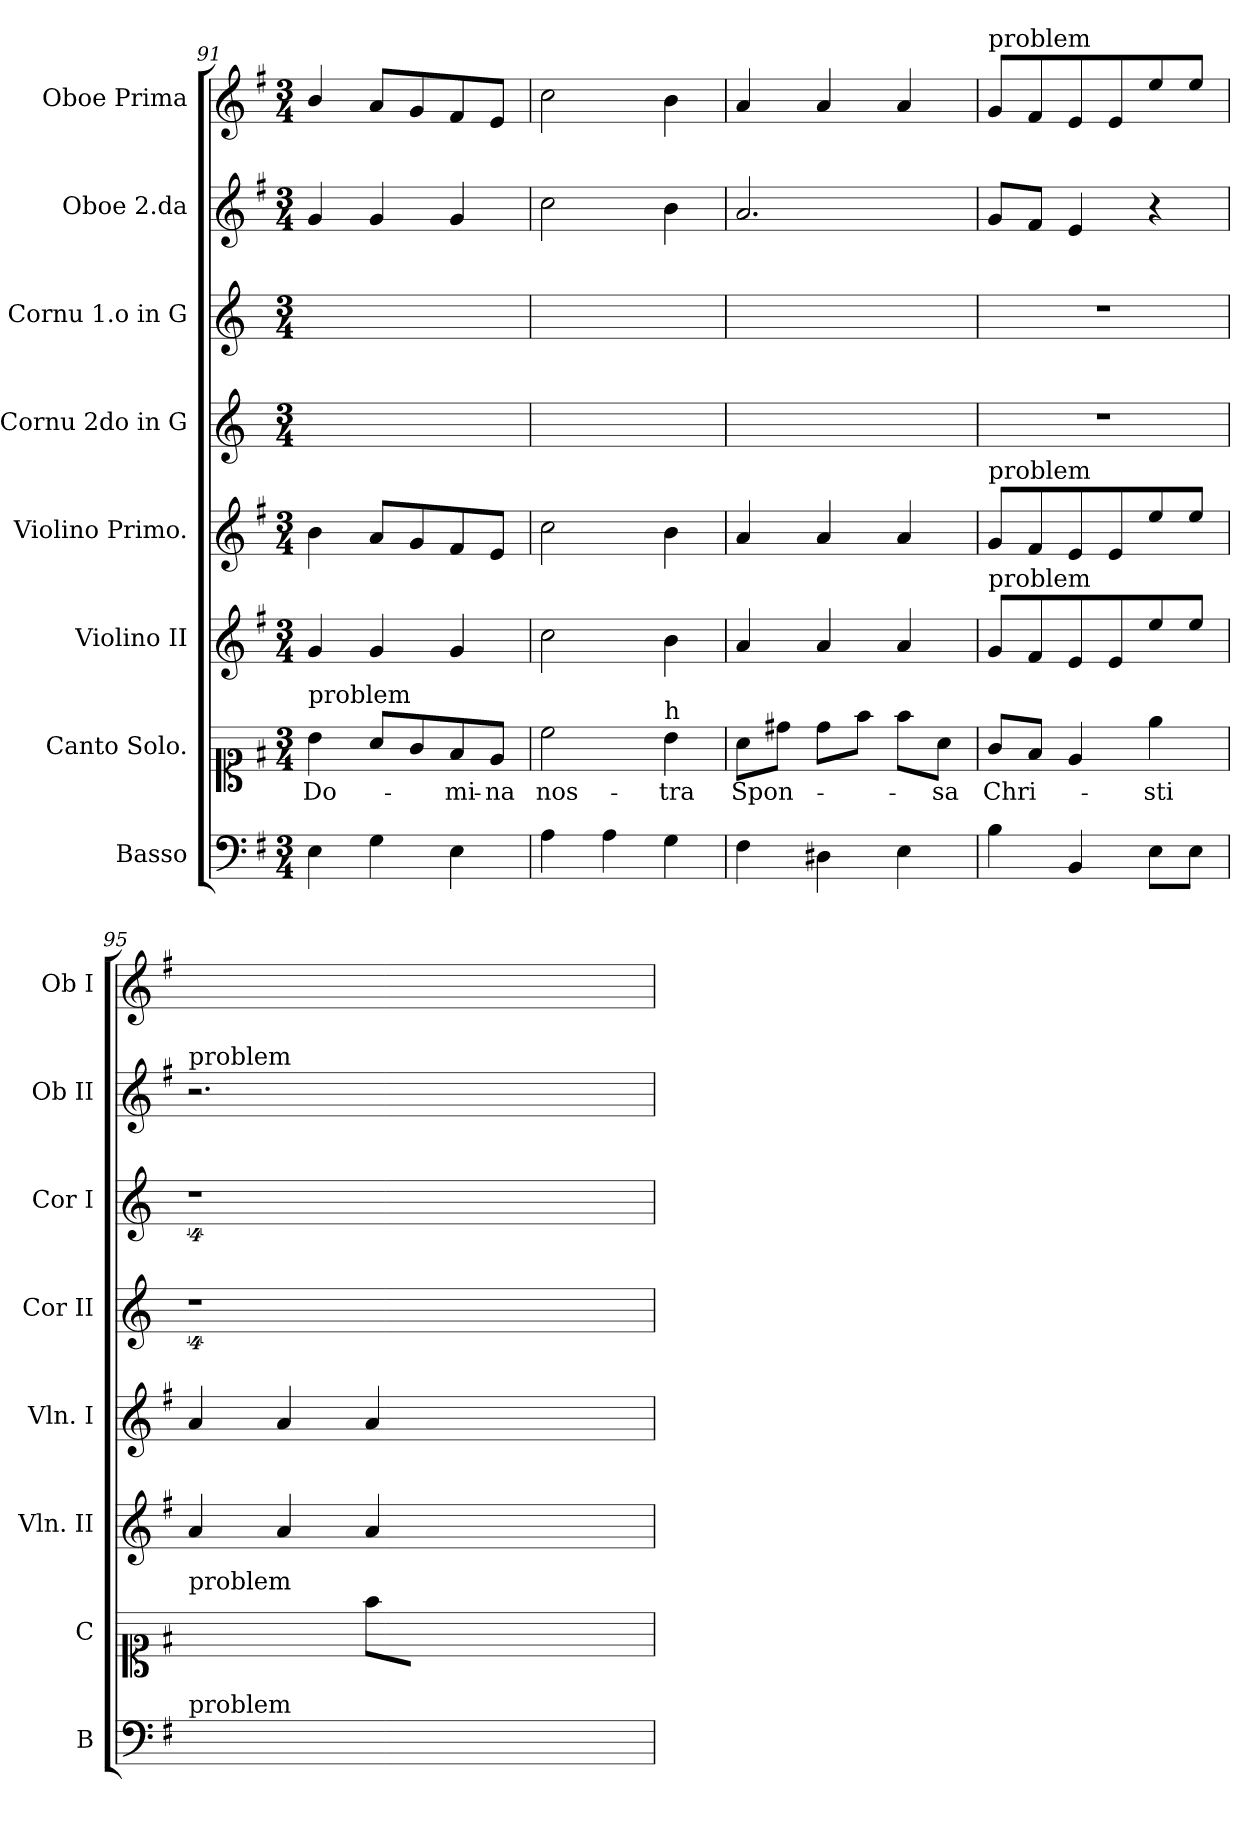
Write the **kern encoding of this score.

**kern	**kern	**text	**kern	**kern	**dynam	**kern	**kern	**kern	**kern
*part8	*part7	*part7	*part6	*part5	*part5	*part4	*part3	*part2	*part1
*staff8	*staff7	*staff7	*staff6	*staff5	*staff5	*staff4	*staff3	*staff2	*staff1
*I"Basso	*I"Canto Solo.	*	*I"Violino II	*I"Violino Primo.	*	*I"Cornu 2do in G	*I"Cornu 1.o   in G	*I"Oboe 2.da	*I"Oboe Prima
*I'B	*I'C	*	*I'Vln. II	*I'Vln. I	*	*I'Cor II	*I'Cor I	*I'Ob II	*I'Ob I
*clefF4	*clefC1	*	*clefG2	*clefG2	*	*clefG2	*clefG2	*clefG2	*clefG2
*	*	*	*	*	*	*ITrd3c5	*ITrd3c5	*	*
*k[f#]	*k[f#]	*	*k[f#]	*k[f#]	*	*k[f#]	*k[f#]	*k[f#]	*k[f#]
*G:	*G:	*	*G:	*G:	*	*	*	*G:	*G:
*M3/4	*M3/4	*	*M3/4	*M3/4	*	*M3/4	*M3/4	*M3/4	*M3/4
=91	=91	=91	=91	=91	=91	=91	=91	=91	=91
!	!LO:TX:a:t=problem	!	!	!	!	!	!	!	!
4E\	4b\	Do-	4g/	4b\	po	2.ryy	2.ryy	4g/	4b/
4G\	8a/L	.	4g/	8a/L	.	.	.	4g/	8a/L
.	8g/	.	.	8g/	.	.	.	.	8g/
4E\	8f#/	-mi-	4g/	8f#/	.	.	.	4g/	8f#/
.	8e/J	-na	.	8e/J	.	.	.	.	8e/J
=92	=92	=92	=92	=92	=92	=92	=92	=92	=92
4A\	2cc\	nos-	2cc\	2cc\	.	2.ryy	2.ryy	2cc\	2cc\
4A\	.	.	.	.	.	.	.	.	.
!	!LO:TX:a:t=h	!	!	!	!	!	!	!	!
4G\	4b\	-tra	4b\	4b\	.	.	.	4b\	4b\
=93	=93	=93	=93	=93	=93	=93	=93	=93	=93
4F#\	8a\L	Spon-	4a/	4a/	.	2.ryy	2.ryy	2.a/	4a/
.	8dd#X\J	.	.	.	.	.	.	.	.
4D#X\	8dd#\L	.	4a/	4a/	.	.	.	.	4a/
.	8ff#\J	.	.	.	.	.	.	.	.
4E\	8ff#\L	.	4a/	4a/	.	.	.	.	4a/
.	8a\J	-sa	.	.	.	.	.	.	.
=94	=94	=94	=94	=94	=94	=94	=94	=94	=94
!	!	!	!	!	!	!	!	!	!LO:TX:a:t=problem
!	!	!	!	!LO:TX:a:t=problem	!	!	!	!	!
!	!	!	!LO:TX:a:t=problem	!	!	!	!	!	!
4B\	8g/L	Chri-	8g/L	8g/L	.	2.r	2.r	8g/L	8g/L
.	8f#/J	.	8f#/	8f#/	.	.	.	8f#/J	8f#/
4BB/	4e/	.	8e/	8e/	.	.	.	4e/	8e/
.	.	.	8e/	8e/	.	.	.	.	8e/
8E\L	4ee\	-sti	8ee\	8ee\	.	.	.	4r	8ee\
8E\J	.	.	8ee\J	8ee\J	.	.	.	.	8ee\J
=95	=95	=95	=95	=95	=95	=95	=95	=95	=95
!	!	!	!	!	!	!	!	!LO:TX:a:t=problem	!
!	!LO:TX:a:t=problem	!	!	!	!	!	!	!	!
!LO:TX:a:t=problem	!	!	!	!	!	!	!	!	!
2.ryy	8a\Lyy	Spon-	4a/	4a/	.	4%9r	4%9r	2.r	4a/yy
.	8dd#X\Jyy	.	.	.	.	.	.	.	.
.	8dd#\Lyy	.	4a/	4a/	.	.	.	.	4a/yy
.	8ff#\Jyy	.	.	.	.	.	.	.	.
.	8ff#\L	.	4a/	4a/	.	.	.	.	4a/yy
.	8a\Jyy	-sa	.	.	.	.	.	.	.
1.ryy	1.ryy	.	1.ryy	1.ryy	.	.	.	1.ryy	1.ryy
=	=	=	=	=	=	=	=	=	=
*-	*-	*-	*-	*-	*-	*-	*-	*-	*-
